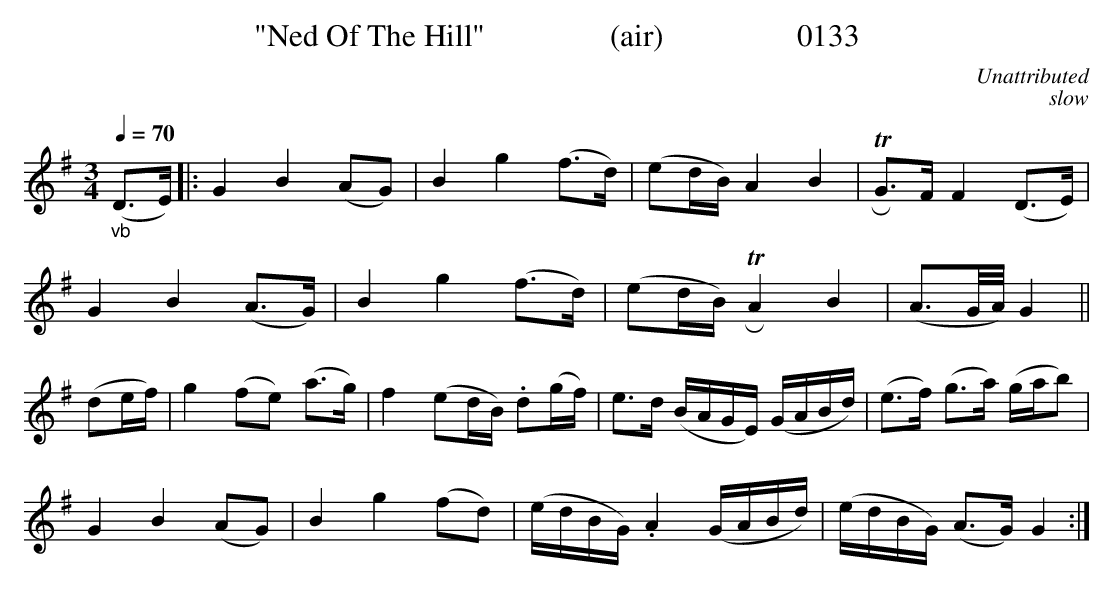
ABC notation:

X:1
T:"Ned Of The Hill"                (air)                 0133
C:Unattributed
C:slow
Q:1/4=70
M:3/4
L:1/8
K:G
"_vb"(D3/2E/2)|:G2B2(AG)|B2g2(f3/2d/2)|(ed/2B/2) A2B2|TRG3/2F/2 F2(D3/2E/2)|
G2B2(A3/2G/2)|B2g2(f3/2d/2)|(ed/2B/2) TRA2B2|(A3/2G/4A/4) G2||
(de/2f/2)|g2(fe) (a3/2g/2)|f2(ed/2B/2) .d(g/2f/2)|e3/2d/2 (B/2A/2G/2E/2) (G/2A/2B/2d/2)|(e3/2f/2) (g3/2a/2) (g/2a/2b)|
G2B2(AG)|B2g2(fd)|(e/2d/2B/2G/2) .A2(G/2A/2B/2d/2)|(e/2d/2B/2G/2) (A3/2G/2) G2:|
